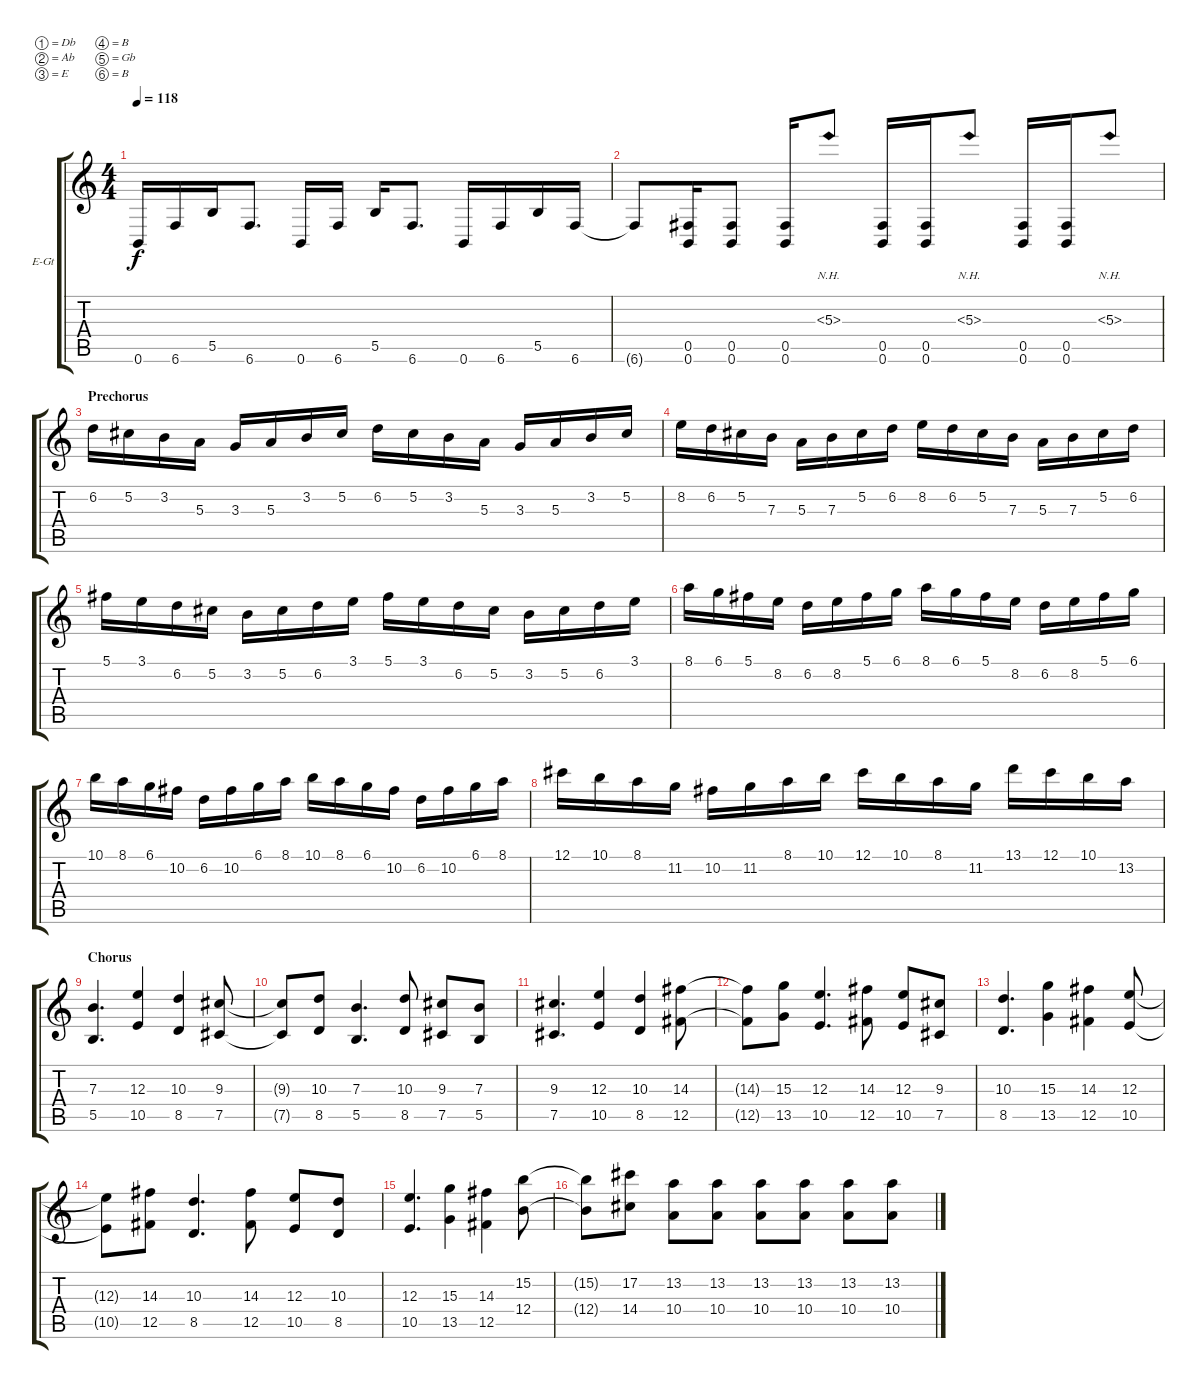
\bracketExtendMode groupsimilarinstruments
\firstSystemTrackNameOrientation horizontal
\otherSystemsTrackNameOrientation horizontal
\track ("Dist 2" "E-Gt") {solo instrument electricguitarclean}
\staff {score tabs}
\tuning (Db4 Ab3 E3 B2 Gb2 B1)
\ts (4 4)
\tempo 118
\clef g2
\ks c
0.6.16{dy f} 6.6.16 5.5.16 6.6.8{d} 0.6.16 6.6.16 5.5.16 6.6.8{d} 0.6.16 6.6.16 5.5.16 6.6.16 |
6.6{t}.8 (0.6 0.5).16 (0.6 0.5).8 (0.6 0.5).16 5.3{nh}.8 (0.6 0.5).16 (0.6 0.5).16 5.3{nh}.8 (0.6 0.5).16 (0.6 0.5).16 5.3{nh}.8 |
\section ("" "Prechorus")
6.2.16 5.2.16 3.2.16 5.3.16 3.3.16 5.3.16 3.2.16 5.2.16 6.2.16 5.2.16 3.2.16 5.3.16 3.3.16 5.3.16 3.2.16 5.2.16 |
8.2.16 6.2.16 5.2.16 7.3.16 5.3.16 7.3.16 5.2.16 6.2.16 8.2.16 6.2.16 5.2.16 7.3.16 5.3.16 7.3.16 5.2.16 6.2.16 |
5.1.16 3.1.16 6.2.16 5.2.16 3.2.16 5.2.16 6.2.16 3.1.16 5.1.16 3.1.16 6.2.16 5.2.16 3.2.16 5.2.16 6.2.16 3.1.16 |
8.1.16 6.1.16 5.1.16 8.2.16 6.2.16 8.2.16 5.1.16 6.1.16 8.1.16 6.1.16 5.1.16 8.2.16 6.2.16 8.2.16 5.1.16 6.1.16 |
10.1.16 8.1.16 6.1.16 10.2.16 6.2.16 10.2.16 6.1.16 8.1.16 10.1.16 8.1.16 6.1.16 10.2.16 6.2.16 10.2.16 6.1.16 8.1.16 |
12.1.16 10.1.16 8.1.16 11.2.16 10.2.16 11.2.16 8.1.16 10.1.16 12.1.16 10.1.16 8.1.16 11.2.16 13.1.16 12.1.16 10.1.16 13.2.16 |
\section ("" "Chorus")
(5.5 7.3).4{d} (10.5 12.3).4 (8.5 10.3).4 (7.5 9.3).8 |
(7.5{t} 9.3{t}).8 (8.5 10.3).8 (5.5 7.3).4{d} (8.5 10.3).8 (7.5 9.3).8 (5.5 7.3).8 |
(7.5 9.3).4{d} (10.5 12.3).4 (8.5 10.3).4 (12.5 14.3).8 |
(12.5{t} 14.3{t}).8 (13.5 15.3).8 (10.5 12.3).4{d} (12.5 14.3).8 (10.5 12.3).8 (7.5 9.3).8 |
(8.5 10.3).4{d} (13.5 15.3).4 (12.5 14.3).4 (10.5 12.3).8 |
(10.5{t} 12.3{t}).8 (12.5 14.3).8 (8.5 10.3).4{d} (12.5 14.3).8 (10.5 12.3).8 (8.5 10.3).8 |
(10.5 12.3).4{d} (13.5 15.3).4 (12.5 14.3).4 (12.4 15.2).8 |
(12.4{t} 15.2{t}).8 (14.4 17.2).8 (10.4 13.2).8 (10.4 13.2).8 (10.4 13.2).8 (10.4 13.2).8 (10.4 13.2).8 (10.4 13.2).8
